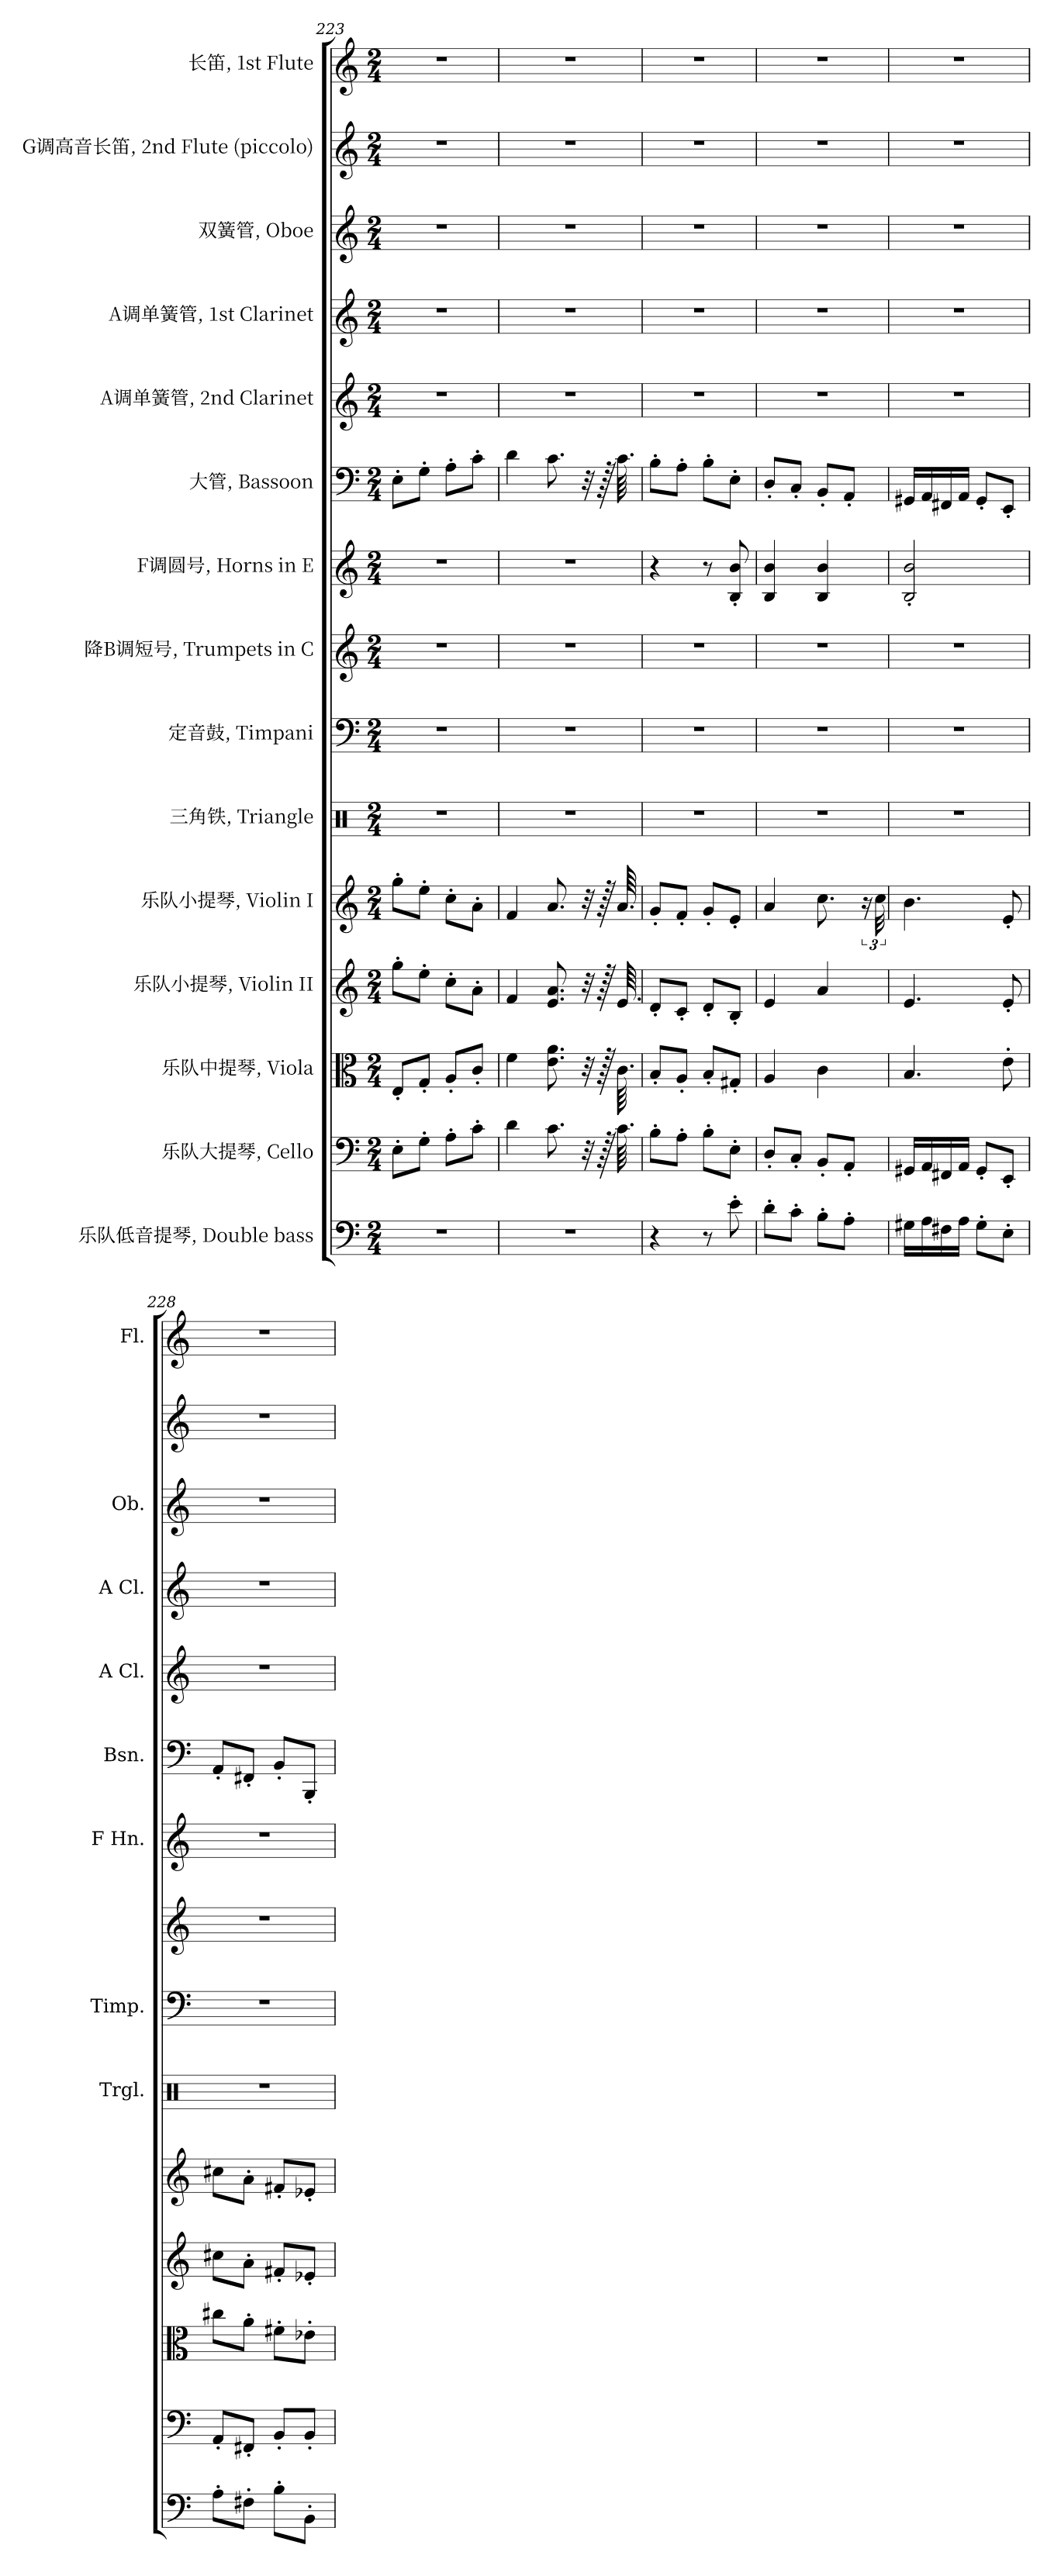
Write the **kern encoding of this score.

**kern	**kern	**kern	**kern	**kern	**kern	**kern	**kern	**kern	**kern	**kern	**kern	**kern	**kern	**kern
*part15	*part14	*part13	*part12	*part11	*part10	*part9	*part8	*part7	*part6	*part5	*part4	*part3	*part2	*part1
*staff15	*staff14	*staff13	*staff12	*staff11	*staff10	*staff9	*staff8	*staff7	*staff6	*staff5	*staff4	*staff3	*staff2	*staff1
*I"乐队低音提琴, Double bass	*I"乐队大提琴, Cello	*I"乐队中提琴, Viola	*I"乐队小提琴, Violin II	*I"乐队小提琴, Violin I	*I"三角铁, Triangle	*I"定音鼓, Timpani	*I"降B调短号, Trumpets in C	*I"F调圆号, Horns in E	*I"大管, Bassoon	*I"A调单簧管, 2nd Clarinet	*I"A调单簧管, 1st Clarinet	*I"双簧管, Oboe	*I"G调高音长笛, 2nd Flute (piccolo)	*I"长笛, 1st Flute
*	*	*	*	*	*I'Trgl.	*I'Timp.	*	*I'F Hn.	*I'Bsn.	*I'A Cl.	*I'A Cl.	*I'Ob.	*	*I'Fl.
*clefF4	*clefF4	*clefC3	*clefG2	*clefG2	*clefX	*clefF4	*clefG2	*clefG2	*clefF4	*clefG2	*clefG2	*clefG2	*clefG2	*clefG2
*ITrd7c12	*	*	*	*	*	*	*ITrd1c2	*ITrd4c7	*	*ITrd2c3	*ITrd2c3	*	*ITrd-4c-7	*
*k[]	*k[]	*k[]	*k[]	*k[]	*k[]	*k[]	*k[b-e-]	*k[b-]	*k[]	*k[f#c#g#]	*k[f#c#g#]	*k[]	*k[f#]	*k[]
*M2/4	*M2/4	*M2/4	*M2/4	*M2/4	*M2/4	*M2/4	*M2/4	*M2/4	*M2/4	*M2/4	*M2/4	*M2/4	*M2/4	*M2/4
=223	=223	=223	=223	=223	=223	=223	=223	=223	=223	=223	=223	=223	=223	=223
2r	8E'\L	8E'/L	8gg'\L	8gg'\L	2r	2r	2r	2r	8E'\L	2r	2r	2r	2r	2r
.	8G'\J	8G'/J	8ee'\J	8ee'\J	.	.	.	.	8G'\J	.	.	.	.	.
.	8A'\L	8A'/L	8cc'\L	8cc'\L	.	.	.	.	8A'\L	.	.	.	.	.
.	8c'\J	8c'/J	8a'\J	8a'\J	.	.	.	.	8c'\J	.	.	.	.	.
=224	=224	=224	=224	=224	=224	=224	=224	=224	=224	=224	=224	=224	=224	=224
2r	4d\	4f\	4f/	4f/	2r	2r	2r	2r	4d\	2r	2r	2r	2r	2r
.	8.c\	8.e\ 8.a\	8.e/ 8.a/	8.a/	.	.	.	.	8.c\	.	.	.	.	.
.	32r	32r	32r	32r	.	.	.	.	32r	.	.	.	.	.
.	128r	128r	128r	128r	.	.	.	.	128r	.	.	.	.	.
.	64.c\	64.c\	64.e/	64.a/	.	.	.	.	64.c\	.	.	.	.	.
!!LO:PB:g=z
=225	=225	=225	=225	=225	=225	=225	=225	=225	=225	=225	=225	=225	=225	=225
4r	8B'\L	8B'/L	8d'/L	8g'/L	2r	2r	2r	4r	8B'\L	2r	2r	2r	2r	2r
.	8A'\J	8A'/J	8c'/J	8f'/J	.	.	.	.	8A'\J	.	.	.	.	.
8r	8B'\L	8B'/L	8d'/L	8g'/L	.	.	.	8r	8B'\L	.	.	.	.	.
8E'\	8E'\J	8G#X'/J	8B'/J	8e'/J	.	.	.	8E/' 8e/'	8E'\J	.	.	.	.	.
=226	=226	=226	=226	=226	=226	=226	=226	=226	=226	=226	=226	=226	=226	=226
8D'\L	8D'/L	4A/	4e/	4a/	2r	2r	2r	4E/ 4e/	8D'/L	2r	2r	2r	2r	2r
8C'\J	8C'/J	.	.	.	.	.	.	.	8C'/J	.	.	.	.	.
8BB'\L	8BB'/L	4c\	4a/	8.cc\	.	.	.	4E/ 4e/	8BB'/L	.	.	.	.	.
8AA'\J	8AA'/J	.	.	.	.	.	.	.	8AA'/J	.	.	.	.	.
.	.	.	.	24r	.	.	.	.	.	.	.	.	.	.
.	.	.	.	48cc\	.	.	.	.	.	.	.	.	.	.
=227	=227	=227	=227	=227	=227	=227	=227	=227	=227	=227	=227	=227	=227	=227
16GG#X\LL	16GG#X/LL	4.B/	4.e/	4.b\	2r	2r	2r	2E/' 2e/'	16GG#X/LL	2r	2r	2r	2r	2r
16AA\	16AA/	.	.	.	.	.	.	.	16AA/	.	.	.	.	.
16FF#X\	16FF#X/	.	.	.	.	.	.	.	16FF#X/	.	.	.	.	.
16AA\JJ	16AA/JJ	.	.	.	.	.	.	.	16AA/JJ	.	.	.	.	.
8GG#'\L	8GG#'/L	.	.	.	.	.	.	.	8GG#'/L	.	.	.	.	.
8EE'\J	8EE'/J	8e'\	8e'/	8e'/	.	.	.	.	8EE'/J	.	.	.	.	.
=228	=228	=228	=228	=228	=228	=228	=228	=228	=228	=228	=228	=228	=228	=228
8AA'\L	8AA'/L	8cc#X\L	8cc#X\L	8cc#X\L	2r	2r	2r	2r	8AA'/L	2r	2r	2r	2r	2r
8FF#X'\J	8FF#X'/J	8a'\J	8a'\J	8a'\J	.	.	.	.	8FF#X'/J	.	.	.	.	.
8BB'\L	8BB'/L	8f#X'\L	8f#X'/L	8f#X'/L	.	.	.	.	8BB'/L	.	.	.	.	.
8BBB'\J	8BB'/J	8e-X'\J	8e-X'/J	8e-X'/J	.	.	.	.	8BBB'/J	.	.	.	.	.
=	=	=	=	=	=	=	=	=	=	=	=	=	=	=
*-	*-	*-	*-	*-	*-	*-	*-	*-	*-	*-	*-	*-	*-	*-
